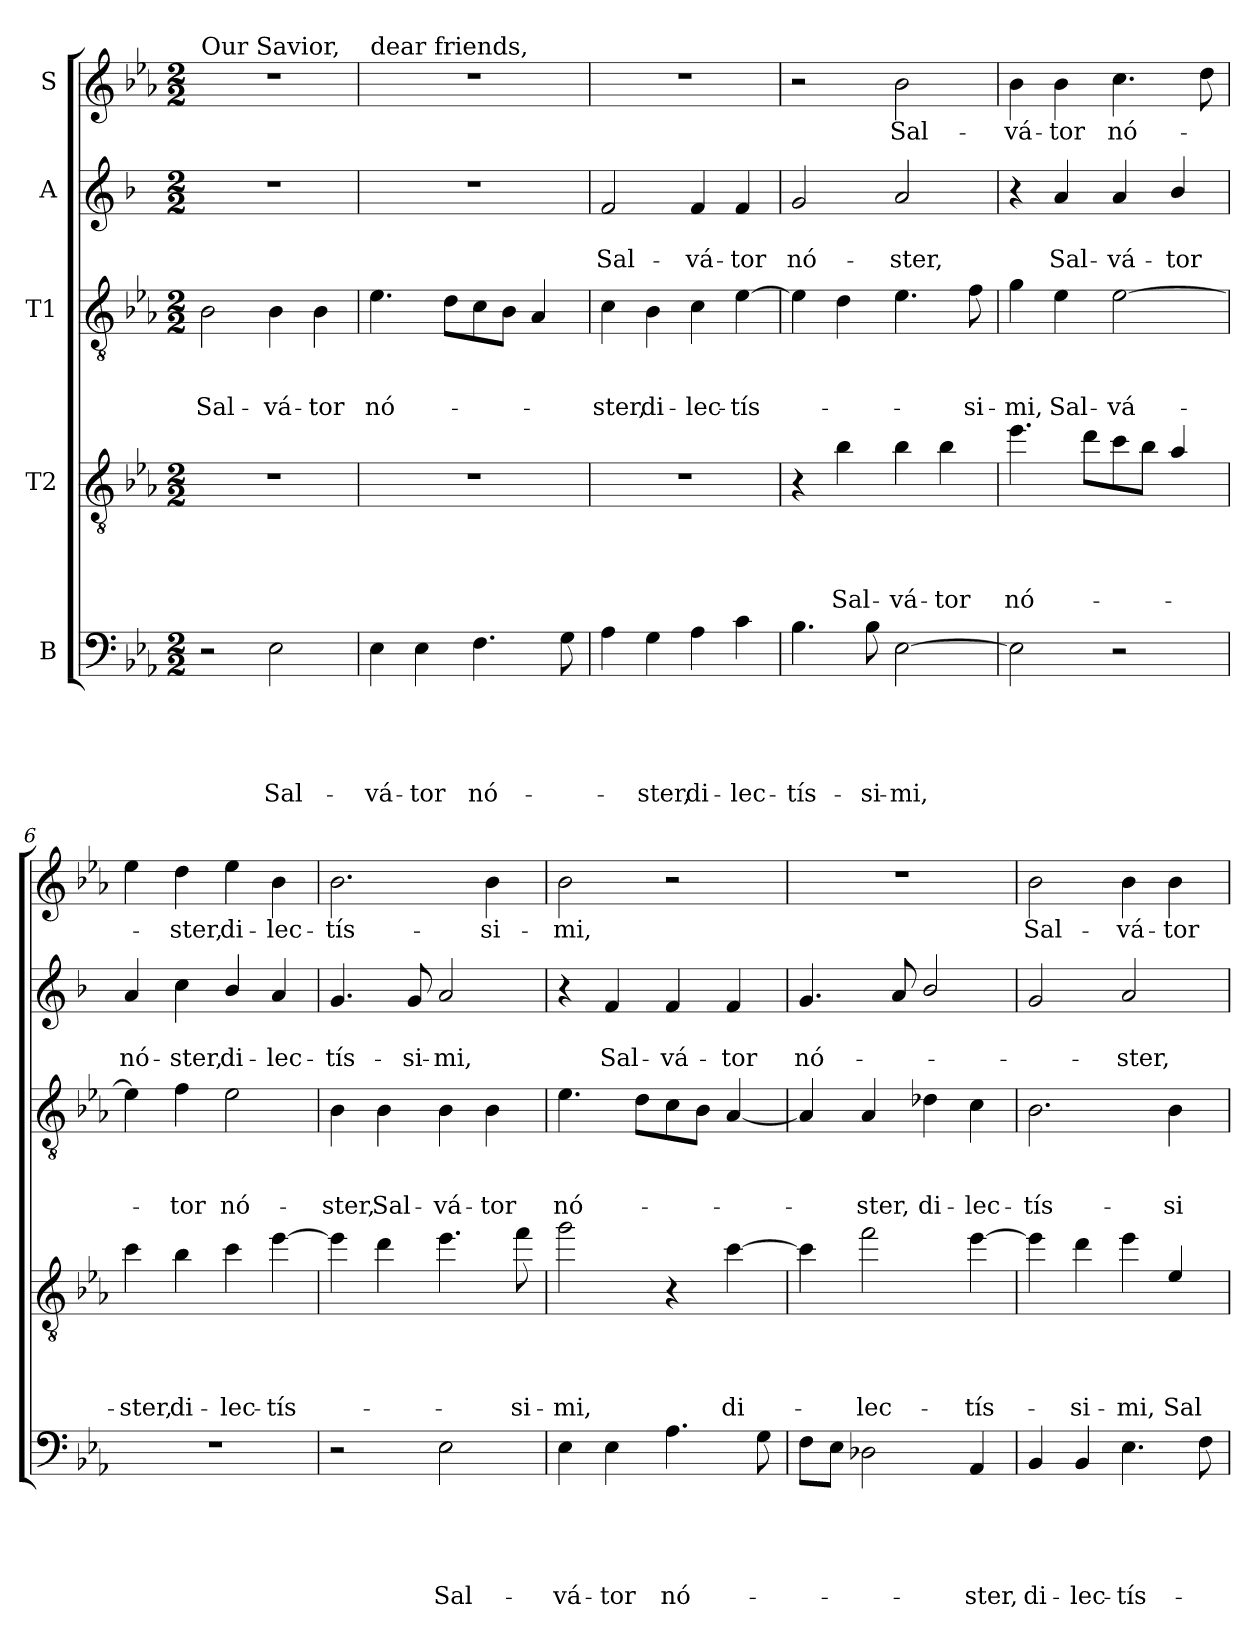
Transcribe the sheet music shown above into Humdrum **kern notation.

**kern	**text	**text	**text	**text	**text	**kern	**text	**text	**text	**text	**kern	**text	**text	**text	**kern	**text	**text	**kern	**text
*part5	*part5	*part5	*part5	*part5	*part5	*part4	*part4	*part4	*part4	*part4	*part3	*part3	*part3	*part3	*part2	*part2	*part2	*part1	*part1
*staff5	*staff5	*staff5	*staff5	*staff5	*staff5	*staff4	*staff4	*staff4	*staff4	*staff4	*staff3	*staff3	*staff3	*staff3	*staff2	*staff2	*staff2	*staff1	*staff1
*I"B	*	*	*	*	*	*I"T2	*	*	*	*	*I"T1	*	*	*	*I"A	*	*	*I"S	*
*clefF4	*	*	*	*	*	*clefGv2	*	*	*	*	*clefGv2	*	*	*	*clefG2	*	*	*clefG2	*
*	*	*	*	*	*	*ITrd8c14	*	*	*	*	*	*	*	*	*ITrd1c2	*	*	*	*
*k[b-e-a-]	*	*	*	*	*	*k[b-e-a-]	*	*	*	*	*k[b-e-a-]	*	*	*	*k[b-e-a-]	*	*	*k[b-e-a-]	*
*E-:	*	*	*	*	*	*E-:	*	*	*	*	*E-:	*	*	*	*E-:	*	*	*E-:	*
*M2/2	*	*	*	*	*	*M2/2	*	*	*	*	*M2/2	*	*	*	*M2/2	*	*	*M2/2	*
=1	=1	=1	=1	=1	=1	=1	=1	=1	=1	=1	=1	=1	=1	=1	=1	=1	=1	=1	=1
!	!	!	!	!	!	!	!	!	!	!	!	!	!	!	!	!	!	!LO:TX:a:t=Our Savior,	!
!	!	!	!	!	!	!	!	!	!	!	!	!	!	!LO:LY:b	!	!	!	!	!
2r	.	.	.	.	.	1r	.	.	.	.	2B-\	.	.	Sal-	1r	.	.	1r	.
!	!	!	!	!	!LO:LY:b	!	!	!	!	!	!	!	!	!LO:LY:b	!	!	!	!	!
2E-\	.	.	.	.	Sal-	.	.	.	.	.	4B-\	.	.	-vá-	.	.	.	.	.
!	!	!	!	!	!	!	!	!	!	!	!	!	!	!LO:LY:b	!	!	!	!	!
.	.	.	.	.	.	.	.	.	.	.	4B-\	.	.	-tor	.	.	.	.	.
=2	=2	=2	=2	=2	=2	=2	=2	=2	=2	=2	=2	=2	=2	=2	=2	=2	=2	=2	=2
!	!	!	!	!	!	!	!	!	!	!	!	!	!	!	!	!	!	!LO:TX:a:t=dear friends,	!
!	!	!	!	!	!LO:LY:b	!	!	!	!	!	!	!	!	!LO:LY:b	!	!	!	!	!
4E-\	.	.	.	.	-vá-	1r	.	.	.	.	4.e-\	.	.	nó-	1r	.	.	1r	.
!	!	!	!	!	!LO:LY:b	!	!	!	!	!	!	!	!	!	!	!	!	!	!
4E-\	.	.	.	.	-tor	.	.	.	.	.	.	.	.	.	.	.	.	.	.
.	.	.	.	.	.	.	.	.	.	.	8d\L	.	.	.	.	.	.	.	.
!	!	!	!	!	!LO:LY:b	!	!	!	!	!	!	!	!	!	!	!	!	!	!
4.F\	.	.	.	.	nó-	.	.	.	.	.	8c\	.	.	.	.	.	.	.	.
.	.	.	.	.	.	.	.	.	.	.	8B-\J	.	.	.	.	.	.	.	.
.	.	.	.	.	.	.	.	.	.	.	4A-/	.	.	.	.	.	.	.	.
8G\	.	.	.	.	.	.	.	.	.	.	.	.	.	.	.	.	.	.	.
=3	=3	=3	=3	=3	=3	=3	=3	=3	=3	=3	=3	=3	=3	=3	=3	=3	=3	=3	=3
!	!	!	!	!	!	!	!	!	!	!	!	!	!	!LO:LY:b	!	!	!LO:LY:b	!	!
4A-\	.	.	.	.	.	1r	.	.	.	.	4c\	.	.	-ster,	2e-/	.	Sal-	1r	.
!	!	!	!	!	!LO:LY:b	!	!	!	!	!	!	!	!	!LO:LY:b	!	!	!	!	!
4G\	.	.	.	.	-ster,	.	.	.	.	.	4B-\	.	.	di-	.	.	.	.	.
!	!	!	!	!	!LO:LY:b	!	!	!	!	!	!	!	!	!LO:LY:b	!	!	!LO:LY:b	!	!
4A-\	.	.	.	.	di-	.	.	.	.	.	4c\	.	.	-lec-	4e-/	.	-vá-	.	.
!	!	!	!	!	!LO:LY:b	!	!	!	!	!	!	!	!	!LO:LY:b	!	!	!LO:LY:b	!	!
4c\	.	.	.	.	-lec-	.	.	.	.	.	[4e-\	.	.	-tís-	4e-/	.	-tor	.	.
=4	=4	=4	=4	=4	=4	=4	=4	=4	=4	=4	=4	=4	=4	=4	=4	=4	=4	=4	=4
!	!	!	!	!	!LO:LY:b	!	!	!	!	!	!	!	!	!	!	!	!LO:LY:b	!	!
4.B-\	.	.	.	.	-tís-	4r	.	.	.	.	4e-\]	.	.	.	2f/	.	nó-	2r	.
!	!	!	!	!	!	!	!	!	!	!LO:LY:b	!	!	!	!	!	!	!	!	!
.	.	.	.	.	.	4B-\	.	.	.	Sal-	4d\	.	.	.	.	.	.	.	.
!	!	!	!	!	!LO:LY:b	!	!	!	!	!	!	!	!	!	!	!	!	!	!
8B-\	.	.	.	.	-si-	.	.	.	.	.	.	.	.	.	.	.	.	.	.
!	!	!	!	!	!LO:LY:b	!	!	!	!	!LO:LY:b	!	!	!	!	!	!	!LO:LY:b	!	!LO:LY:b
[2E-\	.	.	.	.	-mi,	4B-\	.	.	.	-vá-	4.e-\	.	.	.	2g/	.	-ster,	2b-\	Sal-
!	!	!	!	!	!	!	!	!	!	!LO:LY:b	!	!	!	!	!	!	!	!	!
.	.	.	.	.	.	4B-\	.	.	.	-tor	.	.	.	.	.	.	.	.	.
!	!	!	!	!	!	!	!	!	!	!	!	!	!	!LO:LY:b	!	!	!	!	!
.	.	.	.	.	.	.	.	.	.	.	8f\	.	.	-si-	.	.	.	.	.
=5	=5	=5	=5	=5	=5	=5	=5	=5	=5	=5	=5	=5	=5	=5	=5	=5	=5	=5	=5
!	!	!	!	!	!	!	!	!	!	!LO:LY:b	!	!	!	!LO:LY:b	!	!	!	!	!LO:LY:b
2E-\]	.	.	.	.	.	4.e-\	.	.	.	nó-	4g\	.	.	-mi,	4r	.	.	4b-\	-vá-
!	!	!	!	!	!	!	!	!	!	!	!	!	!	!LO:LY:b	!	!	!LO:LY:b	!	!LO:LY:b
.	.	.	.	.	.	.	.	.	.	.	4e-\	.	.	Sal-	4g/	.	Sal-	4b-\	-tor
.	.	.	.	.	.	8d\L	.	.	.	.	.	.	.	.	.	.	.	.	.
!	!	!	!	!	!	!	!	!	!	!	!	!	!	!LO:LY:b	!	!	!LO:LY:b	!	!LO:LY:b
2r	.	.	.	.	.	8c\	.	.	.	.	[2e-\	.	.	-vá-	4g/	.	-vá-	4.cc\	nó-
.	.	.	.	.	.	8B-\J	.	.	.	.	.	.	.	.	.	.	.	.	.
!	!	!	!	!	!	!	!	!	!	!	!	!	!	!	!	!	!LO:LY:b	!	!
.	.	.	.	.	.	4A-/	.	.	.	.	.	.	.	.	4a-/	.	-tor	.	.
.	.	.	.	.	.	.	.	.	.	.	.	.	.	.	.	.	.	8dd\	.
!!LO:PB:g=z
=6	=6	=6	=6	=6	=6	=6	=6	=6	=6	=6	=6	=6	=6	=6	=6	=6	=6	=6	=6
!	!	!	!	!	!	!	!	!	!	!LO:LY:b	!	!	!	!	!	!	!LO:LY:b	!	!
1r	.	.	.	.	.	4c\	.	.	.	-ster,	4e-\]	.	.	.	4g/	.	nó-	4ee-\	.
!	!	!	!	!	!	!	!	!	!	!LO:LY:b	!	!	!	!LO:LY:b	!	!	!LO:LY:b	!	!LO:LY:b
.	.	.	.	.	.	4B-\	.	.	.	di-	4f\	.	.	-tor	4b-\	.	-ster,	4dd\	-ster,
!	!	!	!	!	!	!	!	!	!	!LO:LY:b	!	!	!	!LO:LY:b	!	!	!LO:LY:b	!	!LO:LY:b
.	.	.	.	.	.	4c\	.	.	.	-lec-	2e-\	.	.	nó-	4a-/	.	di-	4ee-\	di-
!	!	!	!	!	!	!	!	!	!	!LO:LY:b	!	!	!	!	!	!	!LO:LY:b	!	!LO:LY:b
.	.	.	.	.	.	[4e-\	.	.	.	-tís-	.	.	.	.	4g/	.	-lec-	4b-\	-lec-
=7	=7	=7	=7	=7	=7	=7	=7	=7	=7	=7	=7	=7	=7	=7	=7	=7	=7	=7	=7
!	!	!	!	!	!	!	!	!	!	!	!	!	!	!LO:LY:b	!	!	!LO:LY:b	!	!LO:LY:b
2r	.	.	.	.	.	4e-\]	.	.	.	.	4B-\	.	.	-ster,	4.f/	.	-tís-	2.b-\	-tís-
!	!	!	!	!	!	!	!	!	!	!	!	!	!	!LO:LY:b	!	!	!	!	!
.	.	.	.	.	.	4d\	.	.	.	.	4B-\	.	.	Sal-	.	.	.	.	.
!	!	!	!	!	!	!	!	!	!	!	!	!	!	!	!	!	!LO:LY:b	!	!
.	.	.	.	.	.	.	.	.	.	.	.	.	.	.	8f/	.	-si-	.	.
!	!	!	!	!	!LO:LY:b	!	!	!	!	!	!	!	!	!LO:LY:b	!	!	!LO:LY:b	!	!
2E-\	.	.	.	.	Sal-	4.e-\	.	.	.	.	4B-\	.	.	-vá-	2g/	.	-mi,	.	.
!	!	!	!	!	!	!	!	!	!	!	!	!	!	!LO:LY:b	!	!	!	!	!LO:LY:b
.	.	.	.	.	.	.	.	.	.	.	4B-\	.	.	-tor	.	.	.	4b-\	-si-
!	!	!	!	!	!	!	!	!	!	!LO:LY:b	!	!	!	!	!	!	!	!	!
.	.	.	.	.	.	8f\	.	.	.	-si-	.	.	.	.	.	.	.	.	.
=8	=8	=8	=8	=8	=8	=8	=8	=8	=8	=8	=8	=8	=8	=8	=8	=8	=8	=8	=8
!	!	!	!	!	!LO:LY:b	!	!	!	!	!LO:LY:b	!	!	!	!LO:LY:b	!	!	!	!	!LO:LY:b
4E-\	.	.	.	.	-vá-	2g\	.	.	.	-mi,	4.e-\	.	.	nó-	4r	.	.	2b-\	-mi,
!	!	!	!	!	!LO:LY:b	!	!	!	!	!	!	!	!	!	!	!	!LO:LY:b	!	!
4E-\	.	.	.	.	-tor	.	.	.	.	.	.	.	.	.	4e-/	.	Sal-	.	.
.	.	.	.	.	.	.	.	.	.	.	8d\L	.	.	.	.	.	.	.	.
!	!	!	!	!	!LO:LY:b	!	!	!	!	!	!	!	!	!	!	!	!LO:LY:b	!	!
4.A-\	.	.	.	.	nó-	4r	.	.	.	.	8c\	.	.	.	4e-/	.	-vá-	2r	.
.	.	.	.	.	.	.	.	.	.	.	8B-\J	.	.	.	.	.	.	.	.
!	!	!	!	!	!	!	!	!	!	!LO:LY:b	!	!	!	!	!	!	!LO:LY:b	!	!
.	.	.	.	.	.	[4c\	.	.	.	di-	[4A-/	.	.	.	4e-/	.	-tor	.	.
8G\	.	.	.	.	.	.	.	.	.	.	.	.	.	.	.	.	.	.	.
=9	=9	=9	=9	=9	=9	=9	=9	=9	=9	=9	=9	=9	=9	=9	=9	=9	=9	=9	=9
!	!	!	!	!	!	!	!	!	!	!	!	!	!	!	!	!	!LO:LY:b	!	!
8F\L	.	.	.	.	.	4c\]	.	.	.	.	4A-/]	.	.	.	4.f/	.	nó-	1r	.
8E-\J	.	.	.	.	.	.	.	.	.	.	.	.	.	.	.	.	.	.	.
!	!	!	!	!	!	!	!	!	!	!LO:LY:b	!	!	!	!LO:LY:b	!	!	!	!	!
2D-X\	.	.	.	.	.	2f\	.	.	.	-lec-	4A-/	.	.	-ster,	.	.	.	.	.
.	.	.	.	.	.	.	.	.	.	.	.	.	.	.	8g/	.	.	.	.
!	!	!	!	!	!	!	!	!	!	!	!	!	!	!LO:LY:b	!	!	!	!	!
.	.	.	.	.	.	.	.	.	.	.	4d-\	.	.	di-	2a-/	.	.	.	.
!	!	!	!	!	!LO:LY:b	!	!	!	!	!LO:LY:b	!	!	!	!LO:LY:b	!	!	!	!	!
4AA-/	.	.	.	.	-ster,	[4e-\	.	.	.	-tís-	4c\	.	.	-lec-	.	.	.	.	.
=10	=10	=10	=10	=10	=10	=10	=10	=10	=10	=10	=10	=10	=10	=10	=10	=10	=10	=10	=10
!	!	!	!	!	!LO:LY:b	!	!	!	!	!	!	!	!	!LO:LY:b	!	!	!	!	!LO:LY:b
4BB-/	.	.	.	.	di-	4e-\]	.	.	.	.	2.B-\	.	.	-tís-	2f/	.	.	2b-\	Sal-
!	!	!	!	!	!LO:LY:b	!	!	!	!	!LO:LY:b	!	!	!	!	!	!	!	!	!
4BB-/	.	.	.	.	-lec-	4d\	.	.	.	-si-	.	.	.	.	.	.	.	.	.
!	!	!	!	!	!LO:LY:b	!	!	!	!	!LO:LY:b	!	!	!	!	!	!	!LO:LY:b	!	!LO:LY:b
4.E-\	.	.	.	.	-tís-	4e-\	.	.	.	-mi,	.	.	.	.	2g/	.	-ster,	4b-\	-vá-
!	!	!	!	!	!	!	!	!	!	!LO:LY:b	!	!	!	!LO:LY:b	!	!	!	!	!LO:LY:b
.	.	.	.	.	.	4E-/	.	.	.	Sal-	4B-\	.	.	-si-	.	.	.	4b-\	-tor
8F\	.	.	.	.	.	.	.	.	.	.	.	.	.	.	.	.	.	.	.
=	=	=	=	=	=	=	=	=	=	=	=	=	=	=	=	=	=	=	=
*-	*-	*-	*-	*-	*-	*-	*-	*-	*-	*-	*-	*-	*-	*-	*-	*-	*-	*-	*-
